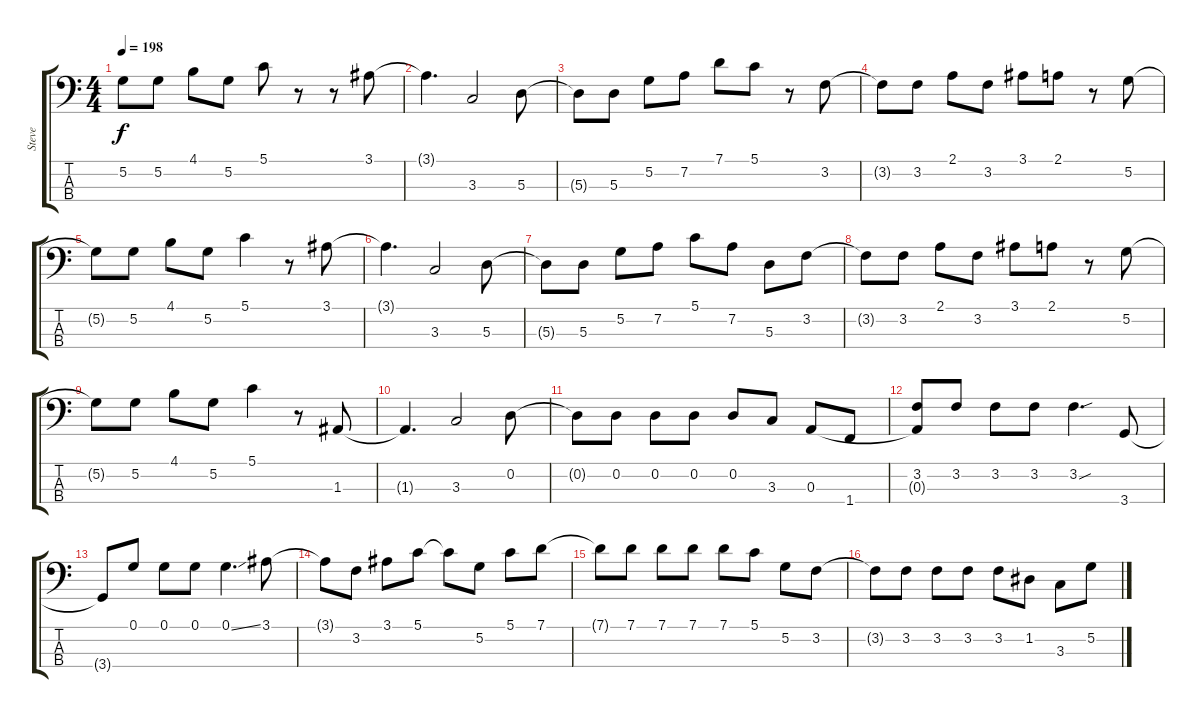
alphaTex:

\track ("Steve" "Steve") {instrument electricbassfinger}
\staff {score tabs}
\tuning (G2 D2 A1 E1) {hide}
\ts (4 4)
\tempo 198
\clef f4
\ks c
5.2{t}.8{dy f} 5.2.8 4.1.8 5.2.8 5.1.8 r.8 r.8 3.1.8 |
3.1{t}.4{d} 3.3.2 5.3.8 |
5.3{t}.8 5.3.8 5.2.8 7.2.8 7.1.8 5.1.8 r.8 3.2.8 |
3.2{t}.8 3.2.8 2.1.8 3.2.8 3.1.8 2.1.8 r.8 5.2.8 |
5.2{t}.8 5.2.8 4.1.8 5.2.8 5.1.4 r.8 3.1.8 |
3.1{t}.4{d} 3.3.2 5.3.8 |
5.3{t}.8 5.3.8 5.2.8 7.2.8 5.1.8 7.2.8 5.3.8 3.2.8 |
3.2{t}.8 3.2.8 2.1.8 3.2.8 3.1.8 2.1.8 r.8 5.2.8 |
5.2{t}.8 5.2.8 4.1.8 5.2.8 5.1.4 r.8 1.3.8 |
1.3{t}.4{d} 3.3.2 0.2.8 |
0.2{t}.8 0.2.8 0.2.8 0.2.8 0.2.8 3.3.8 0.3.8 1.4.8 |
(3.2 0.3{t}).8 3.2.8 3.2.8 3.2.8 3.2{sou}.4{d} 3.4.8 |
3.4{t}.8 0.1.8 0.1.8 0.1.8 0.1{ss}.4{d} 3.1.8 |
3.1{t}.8 3.2.8 3.1.8 5.1.8 5.1{t}.8 5.2.8 5.1.8 7.1.8 |
7.1{t}.8 7.1.8 7.1.8 7.1.8 7.1.8 5.1.8 5.2.8 3.2.8 |
3.2{t}.8 3.2.8 3.2.8 3.2.8 3.2.8 1.2.8 3.3.8 5.2.8
